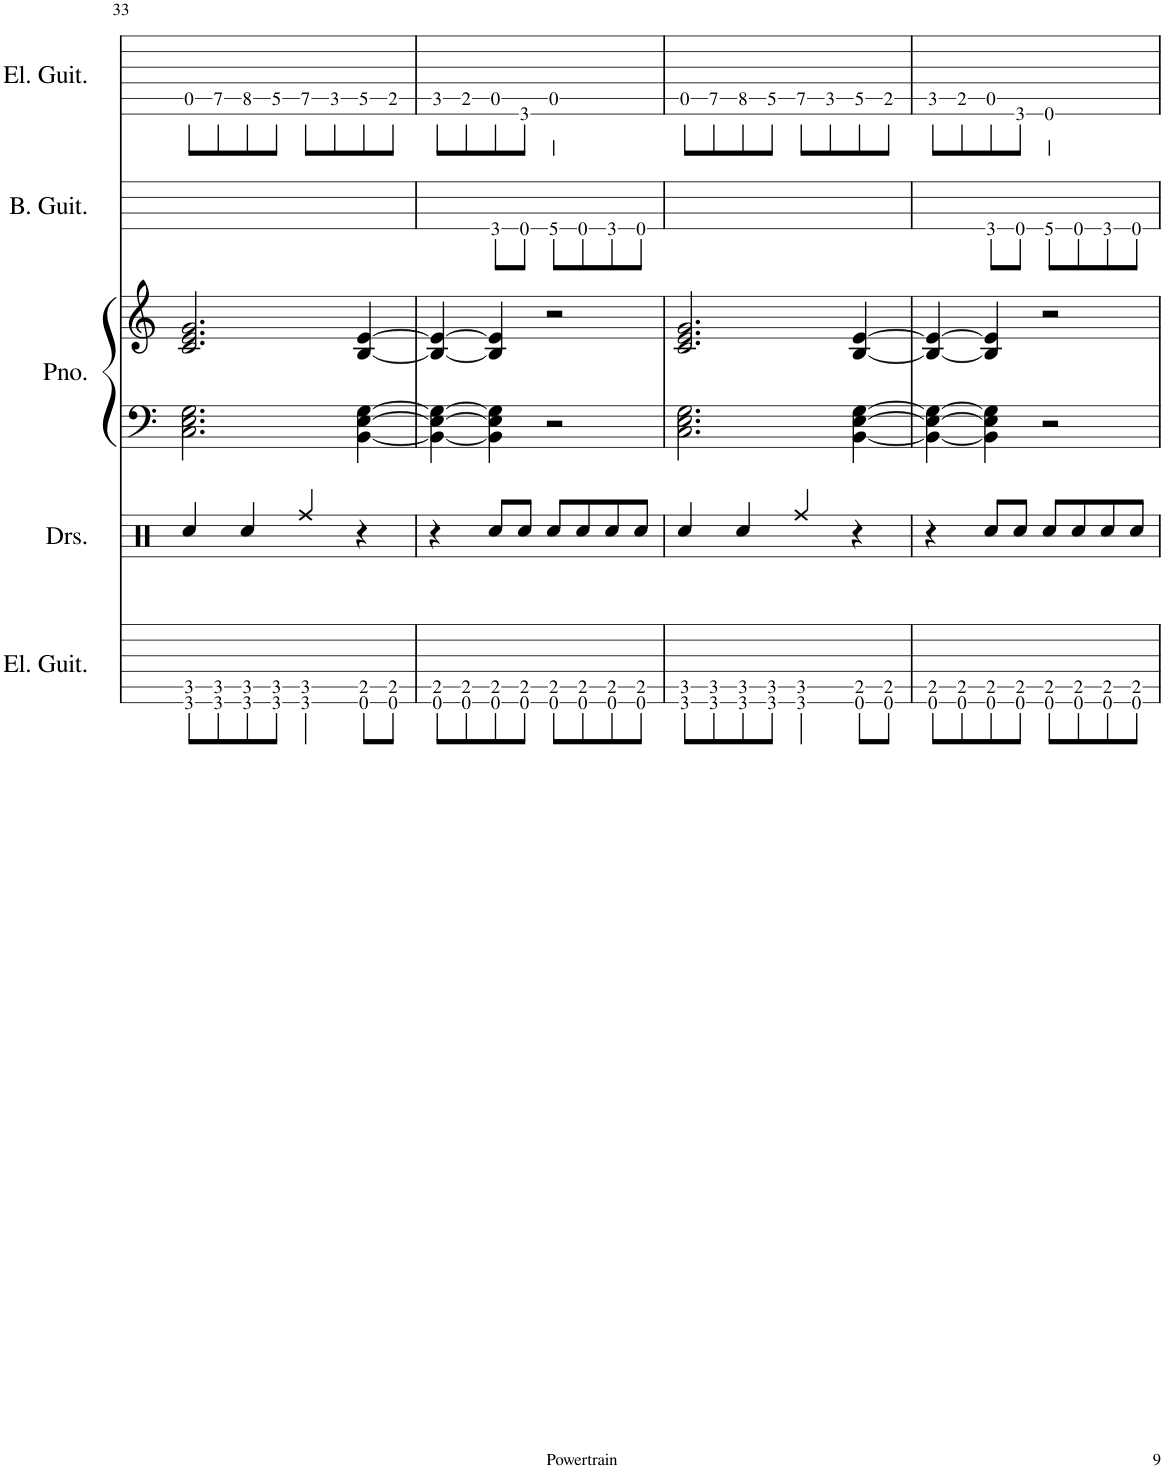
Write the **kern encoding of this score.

**kern	**kern	**kern	**kern	**kern	**kern
*part5	*part4	*part3	*part3	*part2	*part1
*staff6	*staff5	*staff4	*staff3	*staff2	*staff1
*I"Electric Guitar	*I"Drumset	*I"Piano	*	*I"Bass Guitar	*I"Electric Guitar
*I'El. Guit.	*I'Drs.	*I'Pno.	*	*I'B. Guit.	*I'El. Guit.
!!LO:PB:g=z
*	*clefX	*clefF4	*clefG2	*	*
*k[]	*k[]	*k[]	*k[]	*k[]	*k[]
*M4/4	*M4/4	*M4/4	*M4/4	*M4/4	*M4/4
=33	=33	=33	=33	=33	=33
8GG\ 8C\L	4Rcc/	2.C\ 2.E\ 2.G\	2.c/ 2.e/ 2.g/	2r	8AA\L
8GG\ 8C\	.	.	.	.	8E\
8GG\ 8C\	4Rcc/	.	.	.	8F\
8GG\ 8C\J	.	.	.	.	8D\J
4GG\ 4C\	4Rff/	.	.	2r	8E\L
.	.	.	.	.	8C\
8EE\ 8BB\L	4r	[4BB\ [4E\ [4G\	[4B/ [4e/	.	8D\
8EE\ 8BB\J	.	.	.	.	8BB\J
=34	=34	=34	=34	=34	=34
8EE\ 8BB\L	4r	4BB\_ 4E\_ 4G\_	4B/_ 4e/_	4r	8C\L
8EE\ 8BB\	.	.	.	.	8BB\
8EE\ 8BB\	8Rcc/L	4BB\] 4E\] 4G\]	4B/] 4e/]	8GGG\L	8AA\
8EE\ 8BB\J	8Rcc/J	.	.	8EEE\J	8GG\J
8EE\ 8BB\L	8Rcc/L	2r	2r	8AAA\L	2AA\
8EE\ 8BB\	8Rcc/	.	.	8EEE\	.
8EE\ 8BB\	8Rcc/	.	.	8GGG\	.
8EE\ 8BB\J	8Rcc/J	.	.	8EEE\J	.
=35	=35	=35	=35	=35	=35
8GG\ 8C\L	4Rcc/	2.C\ 2.E\ 2.G\	2.c/ 2.e/ 2.g/	1r	8AA\L
8GG\ 8C\	.	.	.	.	8E\
8GG\ 8C\	4Rcc/	.	.	.	8F\
8GG\ 8C\J	.	.	.	.	8D\J
4GG\ 4C\	4Rff/	.	.	.	8E\L
.	.	.	.	.	8C\
8EE\ 8BB\L	4r	[4BB\ [4E\ [4G\	[4B/ [4e/	.	8D\
8EE\ 8BB\J	.	.	.	.	8BB\J
=36	=36	=36	=36	=36	=36
8EE\ 8BB\L	4r	4BB\_ 4E\_ 4G\_	4B/_ 4e/_	4r	8C\L
8EE\ 8BB\	.	.	.	.	8BB\
8EE\ 8BB\	8Rcc/L	4BB\] 4E\] 4G\]	4B/] 4e/]	8GGG\L	8AA\
8EE\ 8BB\J	8Rcc/J	.	.	8EEE\J	8GG\J
8EE\ 8BB\L	8Rcc/L	2r	2r	8AAA\L	2EE\
8EE\ 8BB\	8Rcc/	.	.	8EEE\	.
8EE\ 8BB\	8Rcc/	.	.	8GGG\	.
8EE\ 8BB\J	8Rcc/J	.	.	8EEE\J	.
=	=	=	=	=	=
*-	*-	*-	*-	*-	*-
